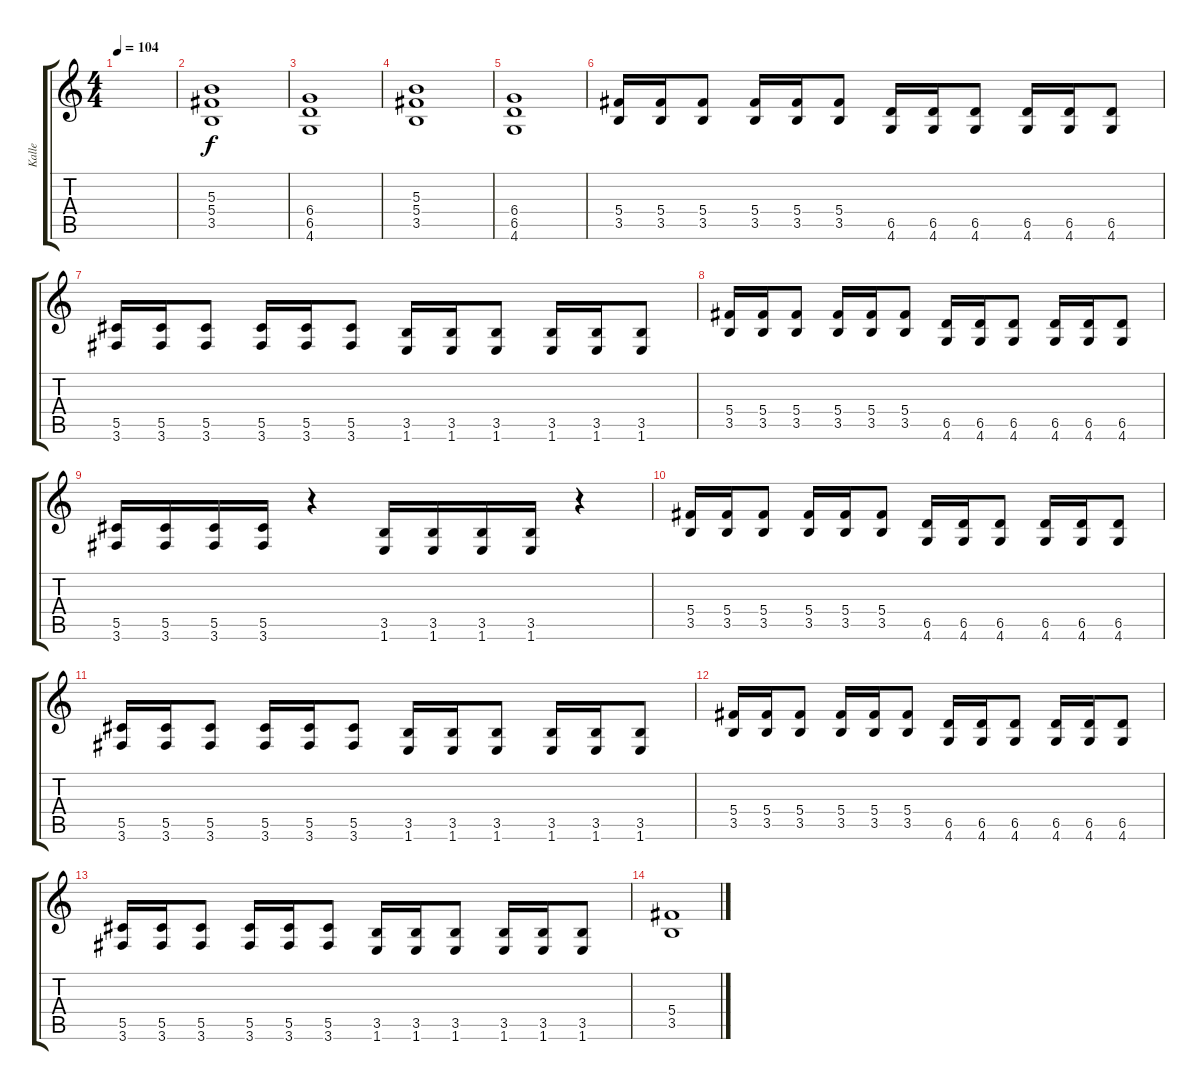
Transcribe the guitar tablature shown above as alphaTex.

\track ("Kalle" "Kalle") {instrument distortionguitar}
\staff {score tabs}
\tuning (Eb4 Bb3 Gb3 Db3 Ab2 Eb2) {hide}
\ts (4 4)
\tempo 104
\clef g2
\ks c
|
(5.3 5.4 3.5).1 |
(6.4 6.5 4.6).1 |
(5.3 5.4 3.5).1 |
(6.4 6.5 4.6).1 |
(5.4 3.5).16 (5.4 3.5).16 (5.4 3.5).8 (5.4 3.5).16 (5.4 3.5).16 (5.4 3.5).8 (6.5 4.6).16 (6.5 4.6).16 (6.5 4.6).8 (6.5 4.6).16 (6.5 4.6).16 (6.5 4.6).8 |
(5.5 3.6).16 (5.5 3.6).16 (5.5 3.6).8 (5.5 3.6).16 (5.5 3.6).16 (5.5 3.6).8 (3.5 1.6).16 (3.5 1.6).16 (3.5 1.6).8 (3.5 1.6).16 (3.5 1.6).16 (3.5 1.6).8 |
(5.4 3.5).16 (5.4 3.5).16 (5.4 3.5).8 (5.4 3.5).16 (5.4 3.5).16 (5.4 3.5).8 (6.5 4.6).16 (6.5 4.6).16 (6.5 4.6).8 (6.5 4.6).16 (6.5 4.6).16 (6.5 4.6).8 |
(5.5 3.6).16 (5.5 3.6).16 (5.5 3.6).16 (5.5 3.6).16 r.4 (3.5 1.6).16 (3.5 1.6).16 (3.5 1.6).16 (3.5 1.6).16 r.4 |
(5.4 3.5).16 (5.4 3.5).16 (5.4 3.5).8 (5.4 3.5).16 (5.4 3.5).16 (5.4 3.5).8 (6.5 4.6).16 (6.5 4.6).16 (6.5 4.6).8 (6.5 4.6).16 (6.5 4.6).16 (6.5 4.6).8 |
(5.5 3.6).16 (5.5 3.6).16 (5.5 3.6).8 (5.5 3.6).16 (5.5 3.6).16 (5.5 3.6).8 (3.5 1.6).16 (3.5 1.6).16 (3.5 1.6).8 (3.5 1.6).16 (3.5 1.6).16 (3.5 1.6).8 |
(5.4 3.5).16 (5.4 3.5).16 (5.4 3.5).8 (5.4 3.5).16 (5.4 3.5).16 (5.4 3.5).8 (6.5 4.6).16 (6.5 4.6).16 (6.5 4.6).8 (6.5 4.6).16 (6.5 4.6).16 (6.5 4.6).8 |
(5.5 3.6).16 (5.5 3.6).16 (5.5 3.6).8 (5.5 3.6).16 (5.5 3.6).16 (5.5 3.6).8 (3.5 1.6).16 (3.5 1.6).16 (3.5 1.6).8 (3.5 1.6).16 (3.5 1.6).16 (3.5 1.6).8 |
(5.4 3.5).1
